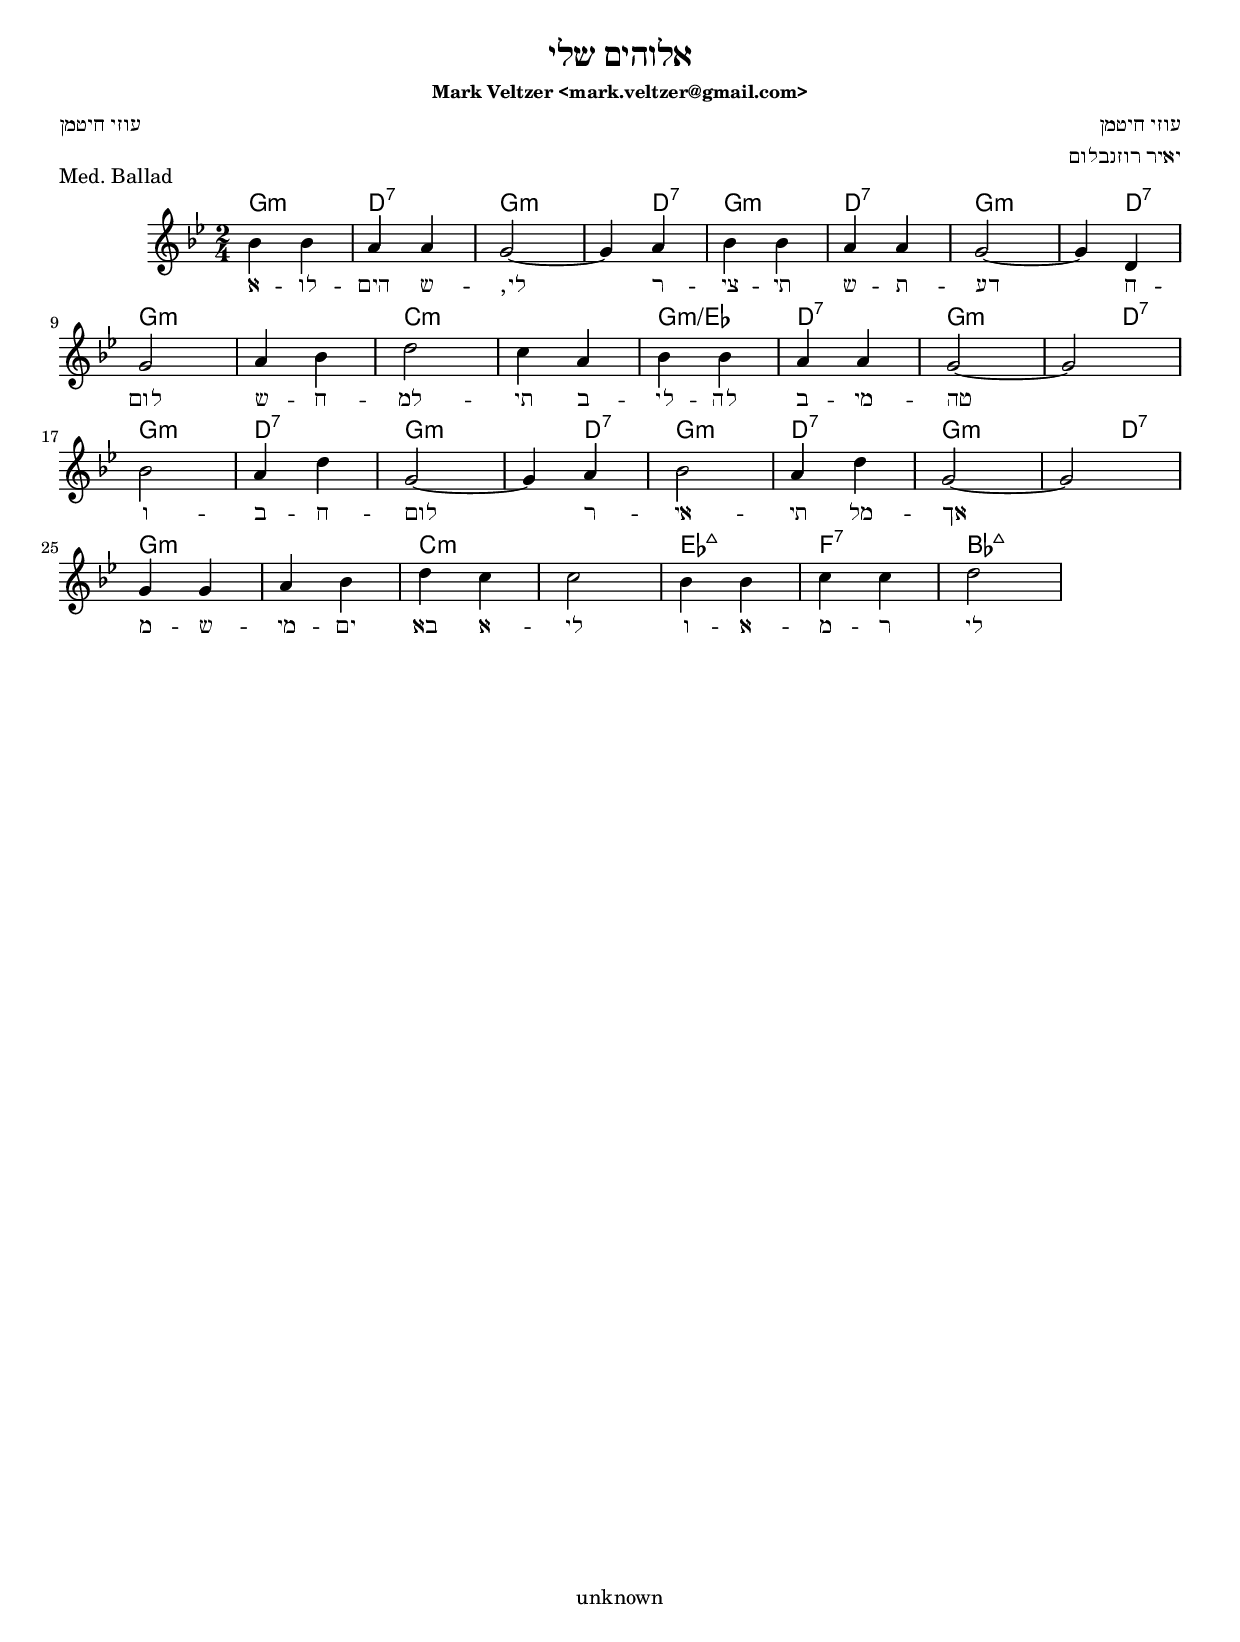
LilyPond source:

\include "src/include/common.lyi"
\header {
	title="אלוהים שלי"
	subtitle=""
	composer="עוזי חיטמן"
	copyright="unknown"
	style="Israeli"
	piece="Med. Ballad"
	poet="עוזי חיטמן"

	singer="עוזי חיטמן"
	arranger="יאיר רוזנבלום"

	completion="2"
	url="http://www.youtube.com/watch?v=fTZb0abU4Rw"

	uuid="467b2af8-a26f-11df-b03d-0019d11e5a41"
}

%{
	TODO:
%}

\score {
<<
\chords {
	\startChords

	\startSong

	g2:m | d2:7 | g2:m ~ | g4:m d4:7 |
	g2:m | d2:7 | g2:m ~ | g4:m d4:7 | \myEndLine
	g2:m | g2:m | c2:m | c2:m |
	g2:m/ees | d2:7 | g2:m | g4:m d4:7 | \myEndLine

	g2:m | d2:7 | g2:m ~ | g4:m d4:7 |
	g2:m | d2:7 | g2:m ~ | g4:m d4:7 | \myEndLine
	g2:m | g2:m | c2:m | c2:m |
	ees2:maj | f2:7 | bes2:maj | bes2:maj | \myEndLine

	\endSong

	\endChords
}

\new Voice="melody" {
	\time 2/4
	\key g \minor

	bes'4 bes'4 | a'4 a'4 | g'2 ~ | g'4 a'4 |
	bes'4 bes'4 | a'4 a'4 | g'2 ~ | g'4 d'4 |
	g'2 | a'4 bes'4 | d''2 | c''4 a'4 |
	bes'4 bes'4 | a'4 a'4 | g'2 ~ | g'2 |

	bes'2 | a'4 d''4 | g'2 ~ | g'4 a'4 |
	bes'2 | a'4 d''4 | g'2 ~ | g'2 |
	g'4 g'4 | a'4 bes'4 | d''4 c''4 | c''2 |
	bes'4 bes'4 | c''4 c''4 | d''2 |
}

\new Lyrics \lyricsto "melody" {
	א -- לו -- הים ש -- לי, ר -- צי -- תי ש -- ת -- דע
	ח -- לום ש -- ח -- למ -- תי ב -- לי -- לה ב -- מי -- טה
	ו -- ב -- ח -- לום ר -- אי -- תי מל -- אך
	מ -- ש -- מי -- ים בא א -- לי ו -- א -- מ -- ר לי כך

	באתי משמיים, עברתי נדודים
	לשאת ברכת שלום לכל הילדים
	לשאת ברכת שלום לכל הילדים

	וכשהתעוררתי נזכרתי בחלום
	ויצאתי לחפש מעט שלום
	ולא היה מלאך ולא היה שלום
	הוא מזמן הלך ואני עם החלום

	אלוהים שלי, רצית שתדע
	חלום שחלמתי בלילה במיטה
	ובחלום ראיתי מלח
	ממצולות הים עלה ואמר לי כך
	באתי מן המים, ממצולות הים
	לשאת ברכת שלום לילדי כל העולם
	לשאת ברכת שלום לילדי כל העולם

	וכשהתעוררתי נזכרתי בחלום
	ויצאתי לחפש מעט שלום
	ולא היה מלח ולא היה שלום
	הוא את הבשורה לקח ואני עם החלום

	אלוהים שלי, רציתי שתדע
	שהחלום הזה נשאר לי כחידה
	אלוהים שלי, רציתי שתדע
	על החלום שלי רציתי שתדע
	אלוהים שלי, רק רציתי שתדע
}
>>
	\midi {
		\context {
			\Score
			tempoWholesPerMinute = #(ly:make-moment 130 4)
		}
	}
	\layout {}
}
